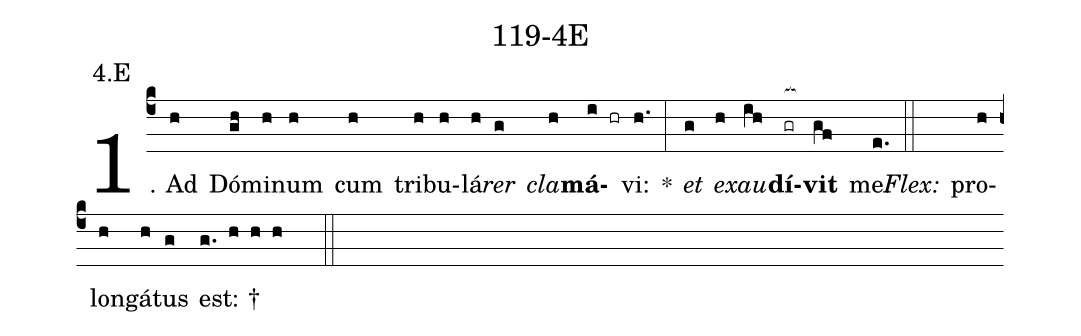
name: 119-4E;
annotation: 4.E;
%%
(c4)1. Ad(h) Dó(gh)mi(h)num(h) cum(h) tri(h)bu(h)lá(h)<i>rer</i>(g) <i>cla</i>(h)<b>má</b>(i hr)vi:(h.) *(:) <i>et</i>(g) <i>ex</i>(h)<i>au</i>(ih)<b>dí</b>(gr[ocb:1{])<b>vit</b>(gf[ocb:0}]) me.(e.) (::)
<i>Flex:</i>()  pro(h)lon(h)gá(h)tus(g) est: †(g. h h h  ::)
